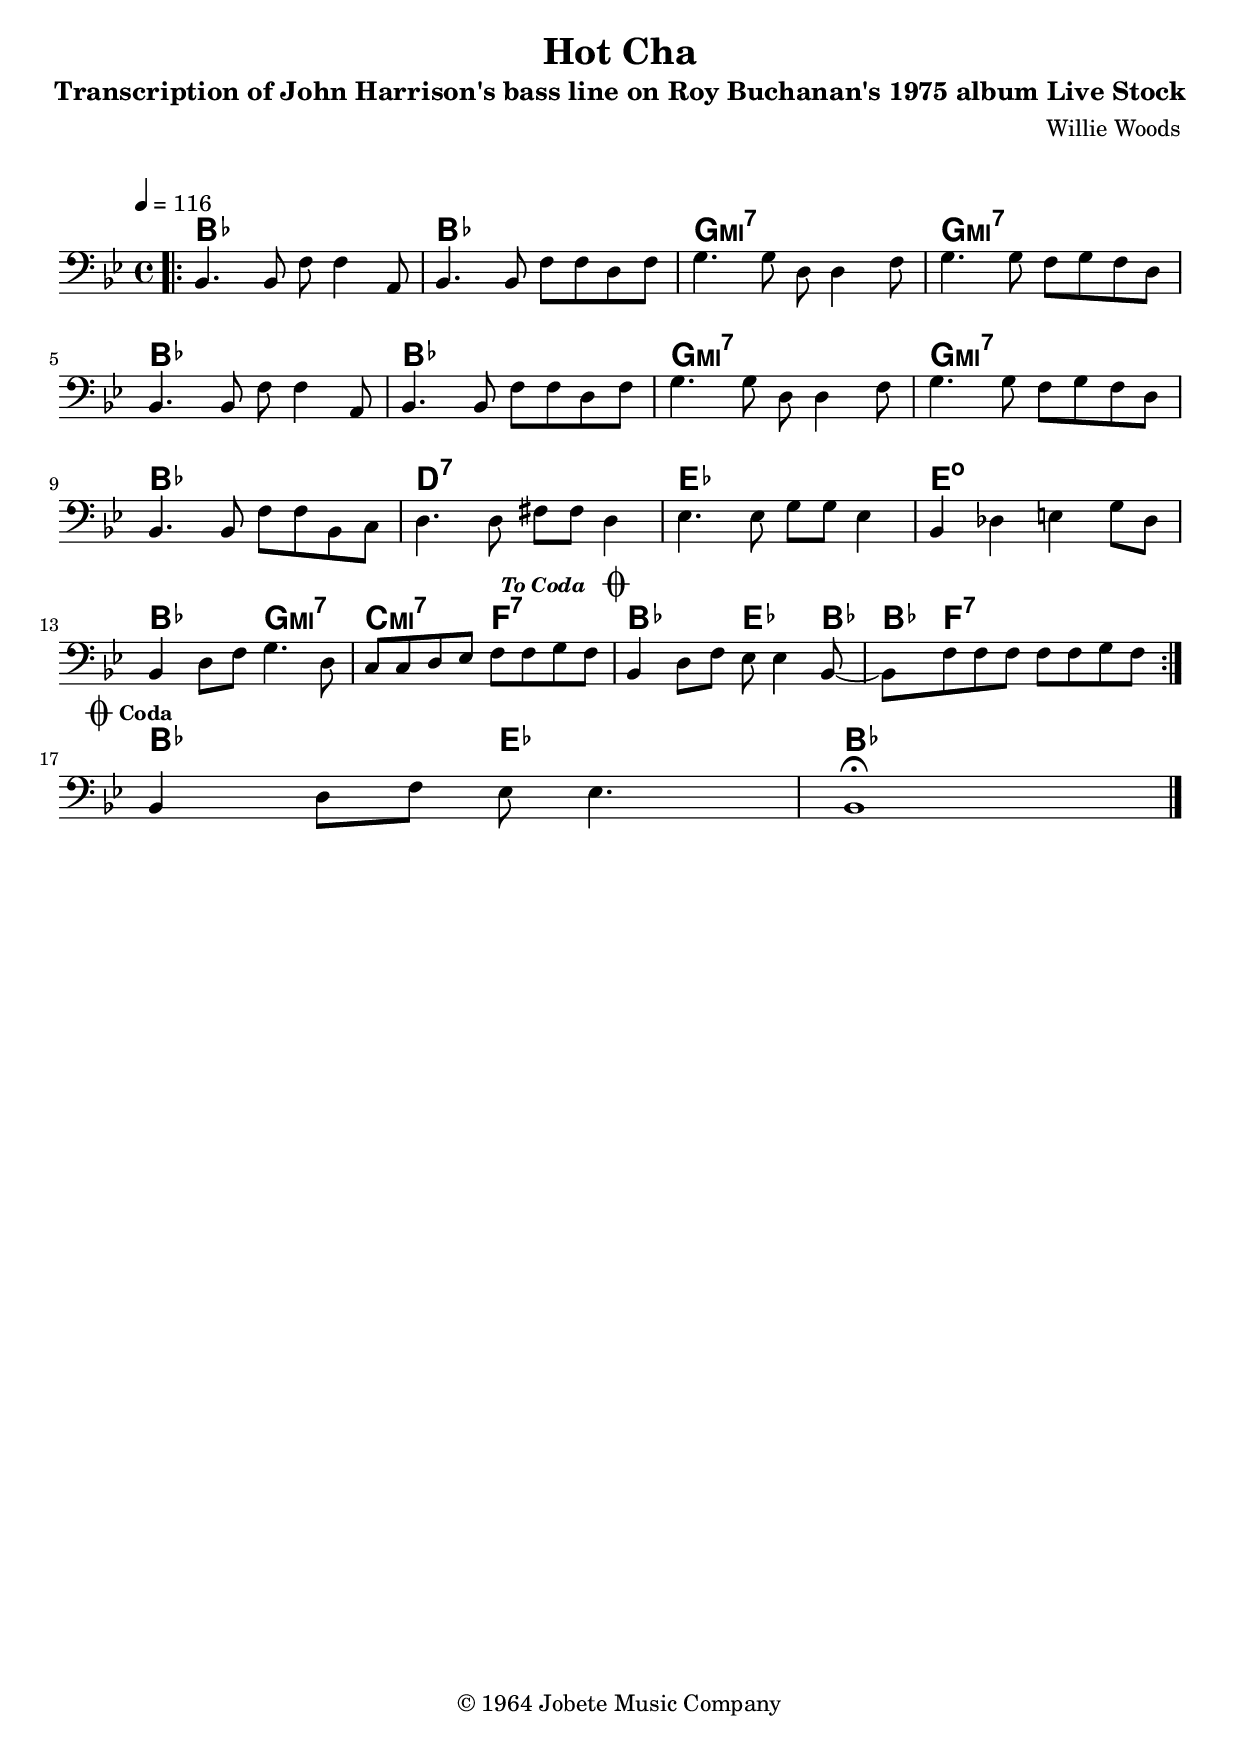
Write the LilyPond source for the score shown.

%% -*- Mode: LilyPond -*-

\version "2.22"
\include "lead-sheets.ily"

\header {
  title = "Hot Cha"
  subtitle = "Transcription of John Harrison's bass line on Roy Buchanan's 1975 album Live Stock"
  composer = "Willie Woods"
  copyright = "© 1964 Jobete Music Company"
}

whatKey = bf

refrainLyrics = \lyricmode {
}

refrainChords = \chordmode {
  bf1 bf1 g1:m7 g1:m7
  bf1 bf1 g1:m7 g1:m7
  bf1 d1:7 ef1 e1:dim7
  bf2 g2:m7 c2:m7 f2:7 bf2 ef4. bf8 bf8 f2..:7
  bf2 ef2 bf1
  }

refrainKey = bf

refrainMelody = \relative g, {
  \time 4/4
  \key \refrainKey \major
  \clef bass
  \tempo 4 = 116
  
  \bar ".|:"
  \repeat volta 2 {
  bf4. bf8 f'8 f4 a,8
  bf4. bf8 f'8 f8 d8 f8
  g4. g8 d8 d4 f8
  g4. g8 f8 g8 f8 d8
  \break
  bf4. bf8 f'8 f4 a,8
  bf4. bf8 f'8 f8 d8 f8
  g4. g8 d8 d4 f8
  g4. g8 f8 g8 f8 d8
  \break
  bf4. bf8 f'8 f8 bf,8 c8
  d4. d8 fs8 fs8 d4
  ef4. ef8 g8 g8 ef4
  bf4 df4 e4 g8 df8
  \break
  bf4 d8 f8 g4. d8
  c8 c8 d8 ef8 f8 f8 g8 f8
  \textToCoda
  bf,4 d8 f8 ef8 ef4 bf8~
  bf8 f'8 f8 f8 f8 f8 g8 f8
  }
  \break
  \textCoda
  bf,4 d8 f8 ef8 ef4.
  bf1\fermata
  \bar "|."
}

\include "paper.ily"

\markup {
  % Leave a gap after the header
  \vspace #1
}

\include "refrain.ily"
